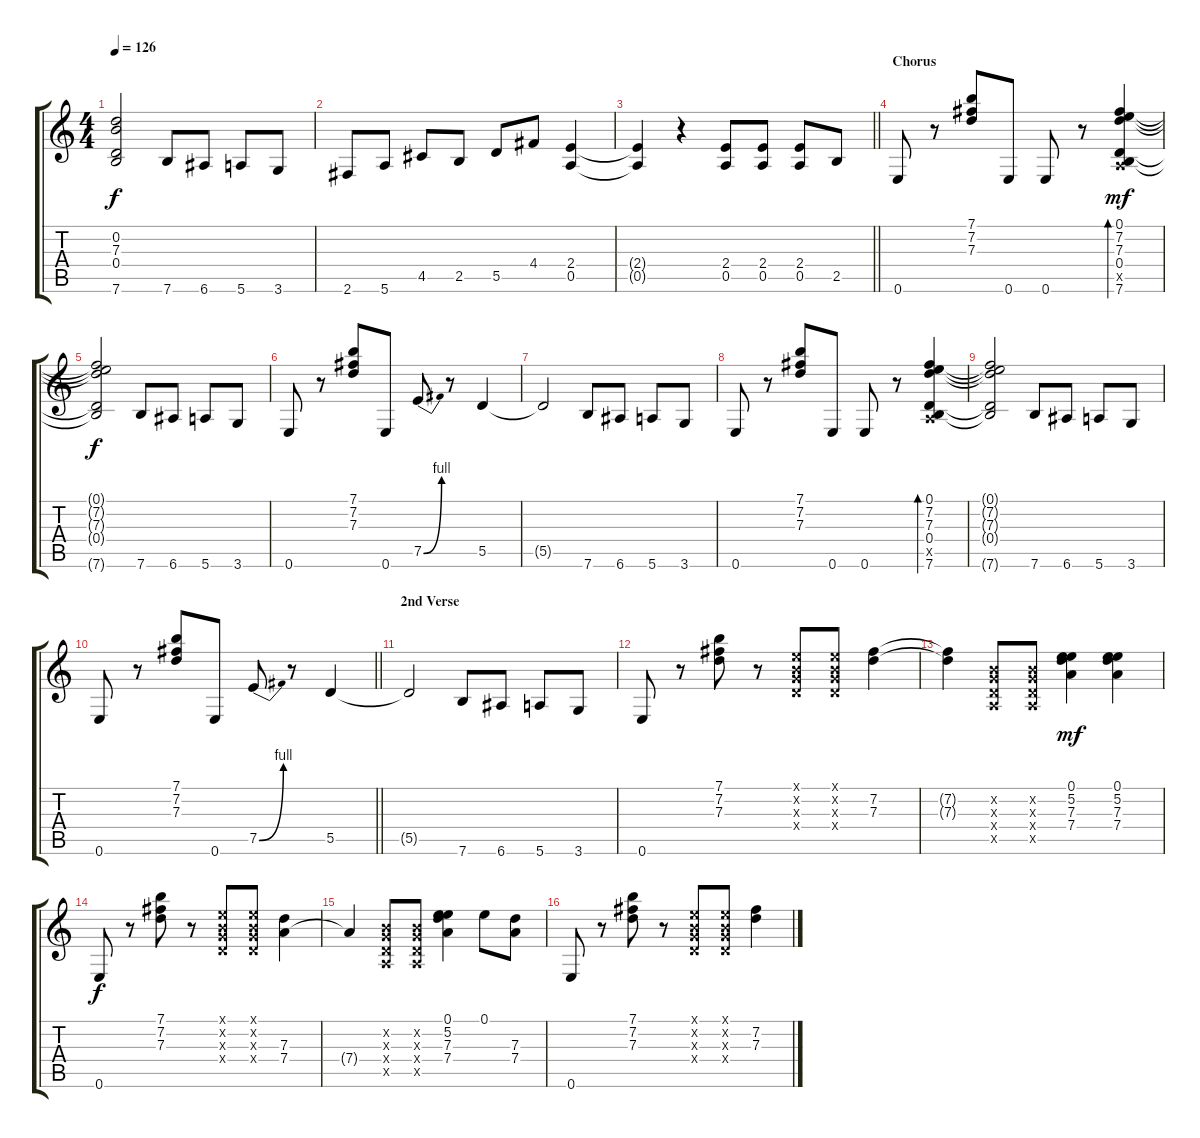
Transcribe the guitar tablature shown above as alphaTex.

\track (" " " ") {instrument overdrivenguitar}
\staff {score tabs}
\tuning (E4 B3 G3 D3 A2 E2) {hide}
\ts (4 4)
\tempo 126
\clef g2
\ks c
(0.2{t} 7.3{t} 0.4{t} 7.6{t}).2{dy f} 7.6.8 6.6.8 5.6.8 3.6.8 |
2.6.8 5.6.8 4.5.8 2.5.8 5.5.8 4.4.8 (2.4 0.5).4 |
\barLineRight lightlight
(2.4{t} 0.5{t}).4 r.4 (2.4 0.5).8 (2.4 0.5).8 (2.4 0.5).8 2.5.8 |
\section ("" "Chorus")
0.6.8 r.8 (7.1 7.2 7.3).8 0.6.8 0.6.8 r.8 (0.1 7.2 7.3 0.4 0.5{x} 7.6).4{bd 30 dy mf} |
(0.1{t} 7.2{t} 7.3{t} 0.4{t} 7.6{t}).2{dy f} 7.6.8 6.6.8 5.6.8 3.6.8 |
0.6.8 r.8 (7.1 7.2 7.3).8 0.6.8 7.5{be (bend 0 0 60 4)}.8 r.8 5.5.4 |
5.5{t}.2 7.6.8 6.6.8 5.6.8 3.6.8 |
0.6.8 r.8 (7.1 7.2 7.3).8 0.6.8 0.6.8 r.8 (0.1 7.2 7.3 0.4 0.5{x} 7.6).4{bd 30} |
(0.1{t} 7.2{t} 7.3{t} 0.4{t} 7.6{t}).2 7.6.8 6.6.8 5.6.8 3.6.8 |
\barLineRight lightlight
0.6.8 r.8 (7.1 7.2 7.3).8 0.6.8 7.5{be (bend 0 0 60 4)}.8 r.8 5.5.4 |
\section ("" "2nd Verse")
5.5{t}.2 7.6.8 6.6.8 5.6.8 3.6.8 |
0.6.8 r.8 (7.1 7.2 7.3).8 r.8 (0.1{x} 0.2{x} 0.3{x} 0.4{x}).8 (0.1{x} 0.2{x} 0.3{x} 0.4{x}).8 (7.2 7.3).4 |
(7.2{t} 7.3{t}).4 (0.2{x} 0.3{x} 0.4{x} 0.5{x}).8 (0.2{x} 0.3{x} 0.4{x} 0.5{x}).8 (0.1 5.2 7.3 7.4).4{dy mf} (0.1 5.2 7.3 7.4).4 |
0.6.8{dy f} r.8 (7.1 7.2 7.3).8 r.8 (0.1{x} 0.2{x} 0.3{x} 0.4{x}).8 (0.1{x} 0.2{x} 0.3{x} 0.4{x}).8 (7.3 7.4).4 |
7.4{t}.4 (0.2{x} 0.3{x} 0.4{x} 0.5{x}).8 (0.2{x} 0.3{x} 0.4{x} 0.5{x}).8 (0.1 5.2 7.3 7.4).4 0.1.8 (7.3 7.4).8 |
0.6.8 r.8 (7.1 7.2 7.3).8 r.8 (0.1{x} 0.2{x} 0.3{x} 0.4{x}).8 (0.1{x} 0.2{x} 0.3{x} 0.4{x}).8 (7.2 7.3).4
